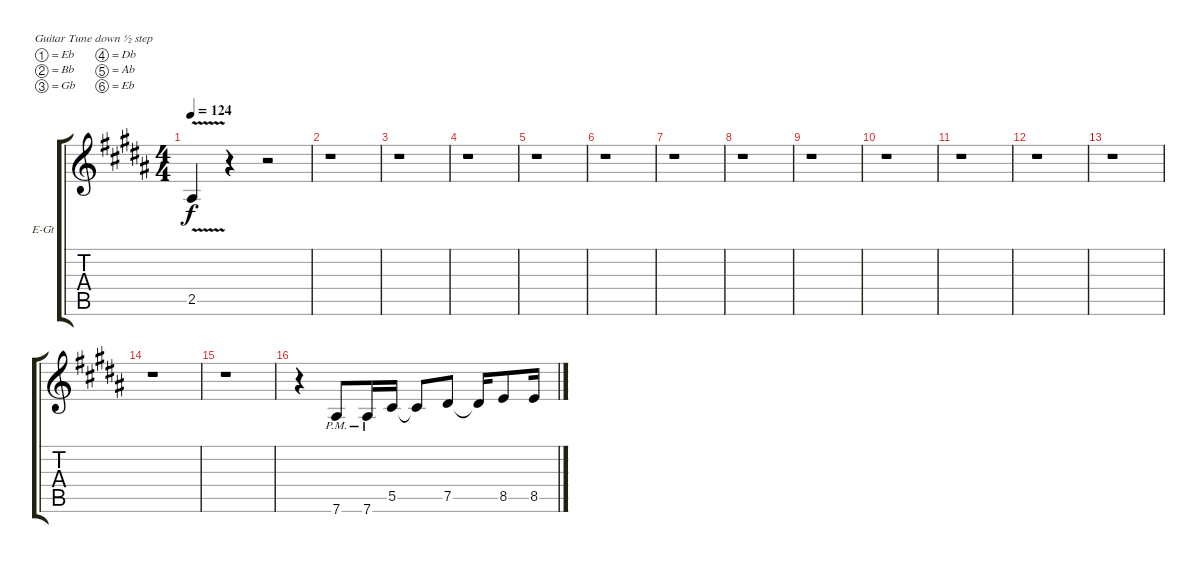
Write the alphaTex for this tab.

\bracketExtendMode groupsimilarinstruments
\firstSystemTrackNameOrientation horizontal
\otherSystemsTrackNameOrientation horizontal
\track ("Untitled" "E-Gt") {instrument distortionguitar}
\staff {score tabs}
\tuning (Eb4 Bb3 Gb3 Db3 Ab2 Eb2)
\ts (4 4)
\tempo 124
\clef g2
\ks b
2.5{v}.4{dy f} r.4 r.2 |
\ks g#minor
r.1 |
r.1 |
\ks b
r.1 |
\ks g#minor
r.1 |
r.1 |
\ks b
r.1 |
\ks g#minor
r.1 |
r.1 |
\ks b
r.1 |
\ks g#minor
r.1 |
r.1 |
\ks b
r.1 |
\ks g#minor
r.1 |
r.1 |
\ks b
r.4 7.6{pm}.8 7.6{pm}.16 5.5.16 5.5{t}.8 7.5.8 7.5{t}.16 8.5.8 8.5.16
